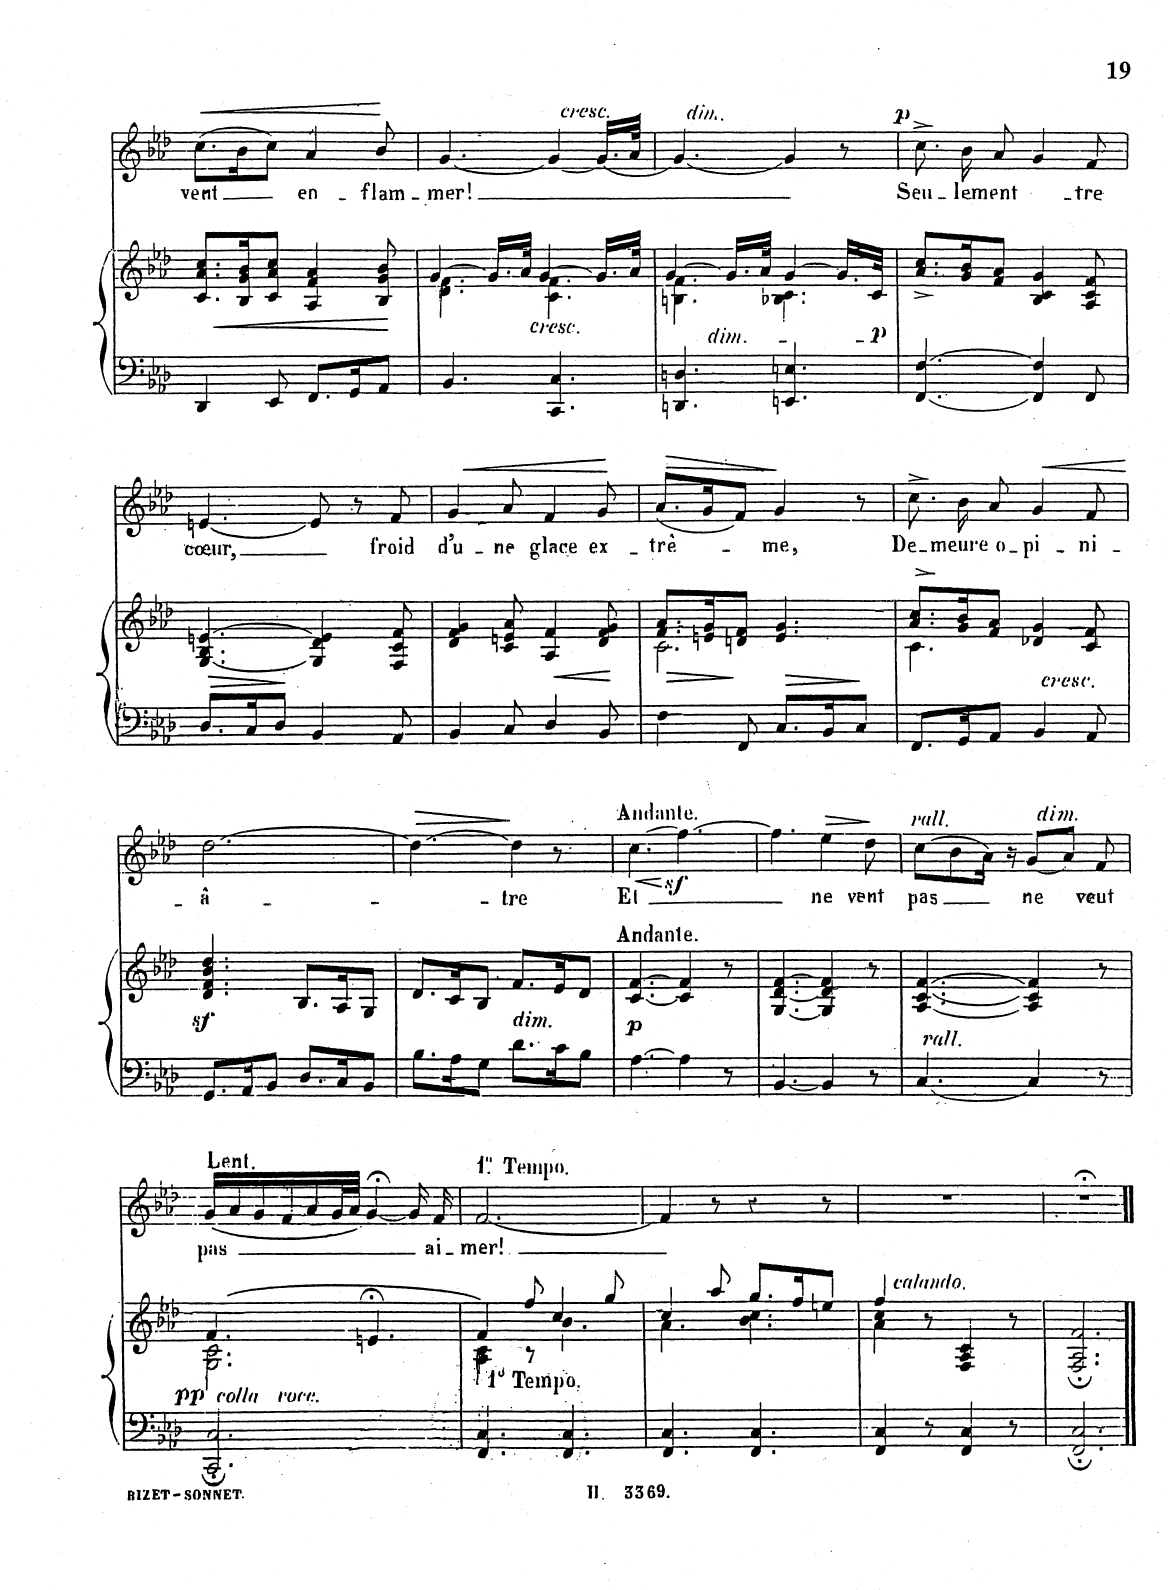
**kern	**kern	**dynam	**kern	**text	**dynam
*part2	*part2	*part2	*part1	*part1	*part1
*staff3	*staff2	*staff2/3	*staff1	*staff1	*staff1
*I"Piano	*	*	*I"Voice	*	*
*I'Pno	*	*	*	*	*
*clefF4	*clefG2	*	*clefG2	*	*
*k[b-e-a-d-]	*k[b-e-a-d-]	*	*k[b-e-a-d-]	*	*
*M6/8	*M6/8	*	*M6/8	*	*
=56	=56	=56	=56	=56	=56
!	!	!LO:HP:b	!	!	!LO:HP:b
4DD-/	8.c/ 8.a-/ 8.cc/L	<	(8.cc\L	veut	<
.	16B-/ 16g/ 16b-/K	.	16b-\K	.	.
8EE-/	8c/ 8a-/ 8cc/J	.	8cc\J)	.	.
8.FF/L	4A-/ 4f/ 4a-/	.	4a-/	en-	.
16GG/K	.	.	.	.	.
8AA-/J	8B-/ 8g/ 8b-/	.	8b-\	-flam-	.
.	.	[	.	.	[
=57	=57	=57	=57	=57	=57
*	*^	*	*	*	*
4.BB-/	[4g/	4.d-\ 4.f\	.	[4.g/	-mer!	.
.	16.g/LL]	.	.	.	.	.
.	32a-/JJk	.	.	.	.	.
!	!	!	!	!LO:TX:b:i:t=cresc.	!	!
!	!LO:TX:b:i:t=cresc.	!	!	!	!	!
4.CC/ 4.C/	[4g/	4.c\ 4.f\	.	4g/_	.	.
.	16.g/LL]	.	.	(16.g/LL]	.	.
.	32a-/JJk	.	.	32a-/JJk	.	.
=58	=58	=58	=58	=58	=58	=58
!	!	!	!	!LO:TX:b:i:t=dim.	!	!
!	!	!	!LO:DY:b=2	!	!	!
4.DDn/ 4.Dn/	[4g/	4.Bn\ 4.f\	p	[4.g/)	.	.
!	!LO:TX:b:i:t=dim.	!	!	!	!	!
.	16.g/LL]	.	.	.	.	.
.	32a-/JJk	.	.	.	.	.
4.EEn/ 4.En/	[4g/	4.B-X\ 4.c\	.	4g/]	.	.
.	16.g/LL]	.	.	8r	.	.
.	32c/JJk	.	.	.	.	.
*	*v	*v	*	*	*	*
=59	=59	=59	=59	=59	=59
!	!	!	!	!	!LO:DY:b
[4.FF/ [4.F/	8.a-/^ 8.cc/^L	.	8.cc^\	Seu-	p
.	16g/ 16b-/K	.	16b-\	-le-	.
.	8f/ 8a-/J	.	8a-/	-ment	.
4FF/] 4F/]	4B-/ 4c/ 4g/	.	4g/	vo-	.
8FF/	8A-/ 8c/ 8f/	.	8f/	-tre	.
=60	=60	=60	=60	=60	=60
!	!	!LO:HP:b	!	!	!
8.D-/L	[4.G/ 4.B-/ [4.en/	>	[4.en/	coeur,	.
16C/K	.	.	.	.	.
8D-/J	.	.	.	.	.
4BB-/	4G/] 4d-/ 4e/]	]	8e/]	.	.
.	.	.	8r	.	.
8AA-/	8F/ 8c/ 8f/	.	8f/	froid	.
=61	=61	=61	=61	=61	=61
!	!	!	!	!	!LO:HP:b
4BB-/	4d-/ 4f/ 4g/	.	4g/	d'u-	<
8C/	8c/ 8en/ 8a-/	.	8a-/	-ne	.
!	!	!LO:HP:b	!	!	!
4D-\	4A-/ 4f/	<	4f/	glace	.
8BB-/	8d-/ 8f/ 8g/	.	8g/	ex-	.
.	.	[	.	.	[
=62	=62	=62	=62	=62	=62
!	!	!LO:HP:b	!	!	!LO:HP:b
*	*^	*	*	*	*
4F\	8.f/ 8.a-/L	2.c\	>	(8.a-/L	-trê-	>
.	16en/ 16g/K	.	.	16g/K	.	.
8FF/	8dn/ 8f/J	.	]	8f/J)	.	.
!	!	!	!LO:HP:b	!	!	!
8.C/L	4.e/ 4.g/	.	>	4g/	-me,	]
16BB-/K	.	.	.	.	.	.
8C/J	.	.	.	8r	.	.
*	*v	*v	*	*	*	*
.	.	]	.	.	.
=63	=63	=63	=63	=63	=63
*	*^	*	*	*	*
8.FF/L	8.a-/ 8.cc/L	4.c\	.	8.cc^\	De-	.
16GG/K	16g/ 16b-/K	.	.	16b-\	-meure	.
8AA-/J	8f/ 8a-/J	.	.	8a-/	o-	.
!	!LO:TX:b:i:t=cresc.	!	!	!	!	!
!	!	!	!	!	!	!LO:HP:b
4BB-/	4d-X/ 4g/	4.ryy	.	4g/	-pi-	<
8AA-/	8c/ 8f/	.	.	8f/	-ni-	.
*	*v	*v	*	*	*	*
.	.	.	.	.	[
=64	=64	=64	=64	=64	=64
8.GG/L	4.d-/z< 4.f/z< 4.b-/z< 4.dd-/z<	.	[2.dd-\	-â-	.
16AA-/K	.	.	.	.	.
8BB-/J	.	.	.	.	.
8.D-/L	8.B-/L	.	.	.	.
16C/K	16A-/K	.	.	.	.
8BB-/J	8G/J	.	.	.	.
=65	=65	=65	=65	=65	=65
!	!	!	!	!	!LO:HP:b
8.B-\L	8.d-/L	.	4.dd-\_	.	>
16A-\K	16c/K	.	.	.	.
8G\J	8B-/J	.	.	.	.
!	!LO:TX:b:i:t=dim.	!	!	!	!
8.d-\L	8.f/L	.	4dd-\]	-tre	]
16c\K	16e-/K	.	.	.	.
8B-\J	8d-/J	.	8r	.	.
=66	=66	=66	=66	=66	=66
!	!	!	!LO:TX:a:B:t=Andante	!	!
!	!	!LO:DY:b=2	!	!	!LO:HP:b
[4.A-\	[4.c/ [4.f/	p	4.cc\	Et	<
4A-\]	4c/] 4f/]	.	[4.ffz<\	.	[
8r	8r	.	.	.	.
=67	=67	=67	=67	=67	=67
[4.BB-/	[4.G/ [4.d-/ [4.f/	.	4.ff\]	.	.
!	!	!	!	!	!LO:HP:b
4BB-/]	4G/] 4d-/] 4f/]	.	4ee-\	ne	>
8r	8r	.	8dd-\	veut	]
=68	=68	=68	=68	=68	=68
!	!	!	!LO:TX:b:i:t=rall.	!	!
!	!LO:TX:b:i:t=rall.	!	!	!	!
[4.C/	[4.A-/ [4.c/ [4.f/	.	(8cc\L	-pas	.
.	.	.	8b-\	.	.
.	.	.	16a-\Jk)	.	.
.	.	.	16r	.	.
!	!	!	!LO:TX:b:i:t=dim.	!	!
4C/]	4A-/] 4c/] 4f/]	.	(8g/L	ne	.
.	.	.	8a-/J)	.	.
8r	8r	.	8f/	veut	.
=69	=69	=69	=69	=69	=69
*	*^	*	*	*	*
!	!	!	!	!LO:TX:a:B:t=Lent	!	!
!	!	!	!LO:DY:b=2	!	!	!
!	!	!	!LO:DY:n=1:b=2	!	!	!
2.CC/; 2.C/;	(4.f/	2.G\ 2.c\	pp other-dynamics	(16g/LL	pas	.
.	.	.	.	16a-/	.	.
.	.	.	.	16g/	.	.
.	.	.	.	16f/	.	.
.	.	.	.	16a-/	.	.
.	.	.	.	32g/L	.	.
.	.	.	.	32a-/JJJ	.	.
.	4.en;</	.	.	[4g;</)	.	.
.	.	.	.	16g/]	.	.
.	.	.	.	16f/	ai-	.
=70	=70	=70	=70	=70	=70	=70
!	!	!	!	!LO:TX:b:B:t=1° Tempo	!	!
!	!	!	!	!LO:TX:a:B:t=1° Tempo	!	!
4.FF/ 4.C/	4f/)	4A-\ 4c\	.	[2.f/	-mer!	.
.	8ff/	8r	.	.	.	.
4.FF/ 4.C/	4cc/	4.b-\	.	.	.	.
.	8gg/	.	.	.	.	.
=71	=71	=71	=71	=71	=71	=71
4.FF/ 4.C/	4cc/	4.a-\	.	4f/]	.	.
.	8aa-/	.	.	8r	.	.
4.FF/ 4.C/	8.gg/L	4.b-\ 4.cc\	.	4r	.	.
.	16ff/K	.	.	.	.	.
.	8een/J	.	.	8r	.	.
=72	=72	=72	=72	=72	=72	=72
!	!LO:TX:i:t=calando.	!	!	!	!	!
4FF/ 4C/	4ff/	4a-\ 4cc\	.	2.r	.	.
8r	8r	2ryy	.	.	.	.
4FF/ 4C/	4F/ 4A-/ 4c/	.	.	.	.	.
8r	8r	.	.	.	.	.
*	*v	*v	*	*	*	*
=73	=73	=73	=73	=73	=73
2.FF/; 2.C/;	2.F/; 2.A-/; 2.f/;	.	2.r	.	.
==	==	==	==	==	==
*-	*-	*-	*-	*-	*-
